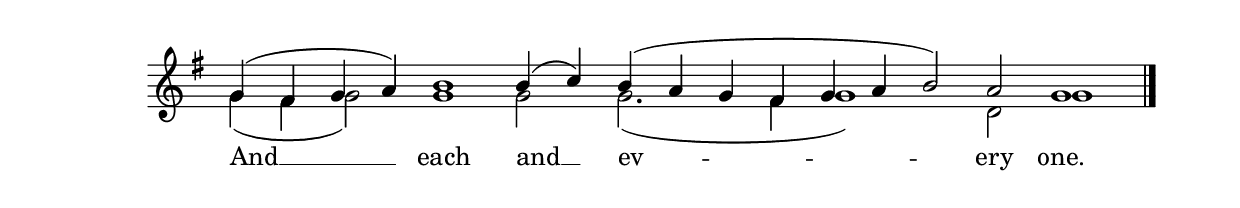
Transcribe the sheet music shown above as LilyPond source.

\version "2.24.4"




keyTime = { \key g \major}
cadenzaMeasure = {
  \cadenzaOff
  \partial 1024 s1024
  \cadenzaOn

}

SopMusic    = \relative { 
    \cadenzaOn
    g'4( fis g a) b1
    % b4( c b a) g( fis g a b2) a g1 \cadenzaMeasure
    b4( c) b( a g fis g a b2) a g1 \cadenzaMeasure \fine
}

BassMusic   = \relative {
    \cadenzaOn
    g'4( fis g2) g1
    % g1 g4( fis g1) d2 g1 \cadenzaMeasure
    g2 g2.( fis4 g1) d2 g1 \cadenzaMeasure \fine
}



VerseOne = \lyricmode {
    And __ each 
    and __ ev -- ery one.
    }


\score {
    \new Staff \with {midiInstrument = "choir aahs"} 
    <<
        \clef "treble"
        \new Voice = "Sop"  { \voiceOne \keyTime \SopMusic}
        \new Voice = "Bass" { \voiceTwo \BassMusic }
        \new Lyrics \lyricsto "Sop" { \VerseOne }
    >>

    \layout {
        \context {
            \Score
                \omit BarNumber
                \override SpacingSpanner.common-shortest-duration = #(ly:make-moment 1/16)

        }
        \context {
            \Staff
                \remove Time_signature_engraver
        }
        \context {
            \Lyrics
                \override LyricSpace.minimum-distance = #1.0
        }
    }
    \midi {
        \tempo 4 = 180
    }
}





